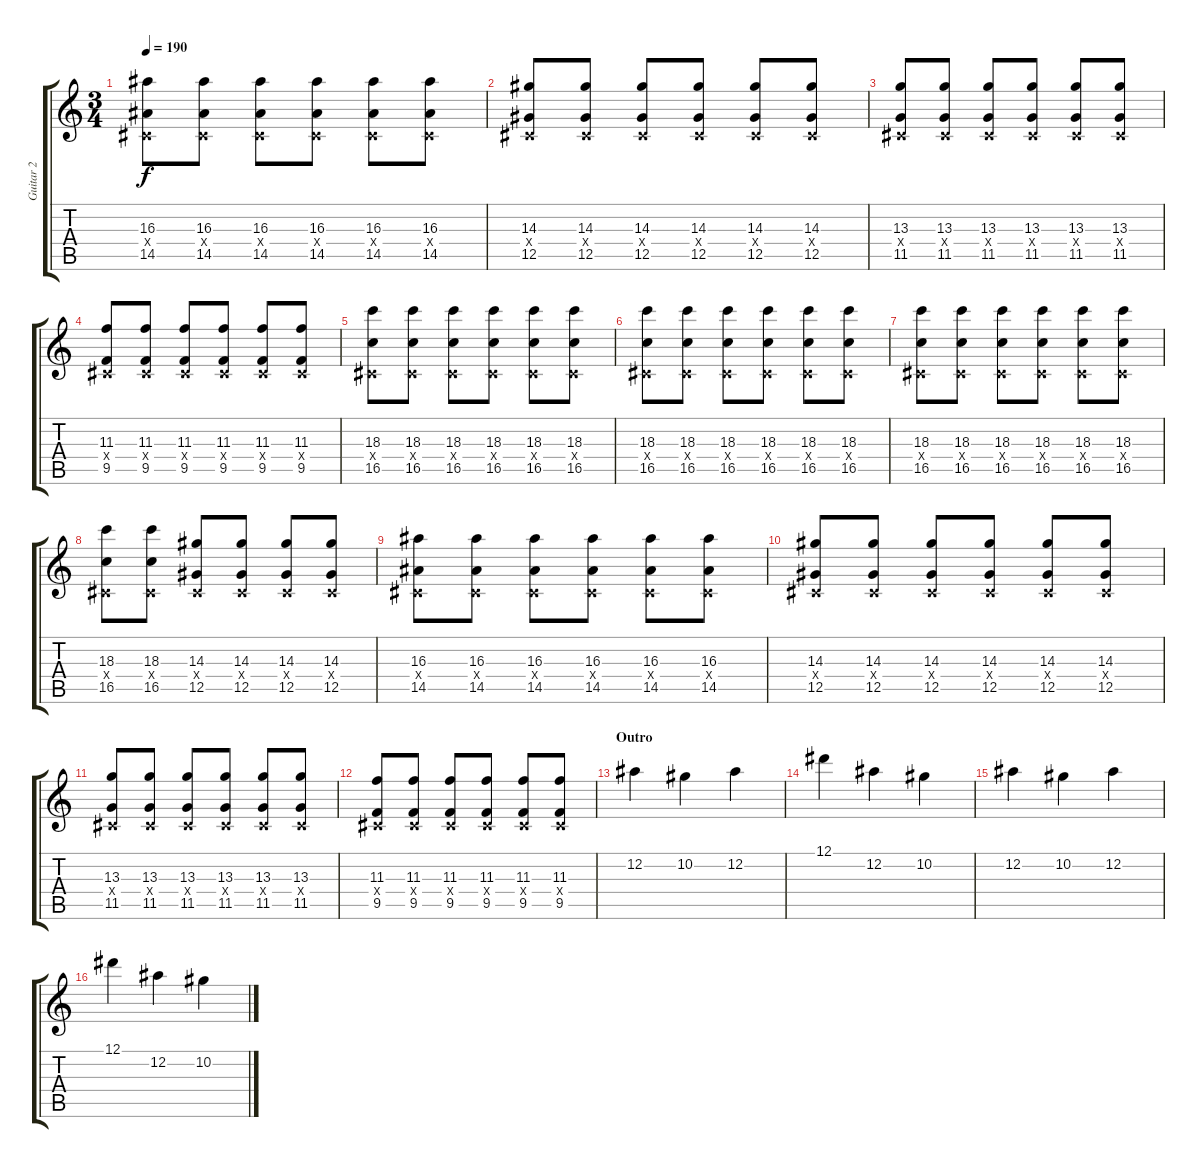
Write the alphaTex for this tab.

\track ("Guitar 2" "Guitar 2") {instrument electricguitarclean}
\staff {score tabs}
\tuning (Eb4 Bb3 Gb3 Db3 Ab2 Db2) {hide}
\ts (3 4)
\tempo 190
\clef g2
\ks c
(16.3 0.4{x} 14.5).8{dy f} (16.3 0.4{x} 14.5).8 (16.3 0.4{x} 14.5).8 (16.3 0.4{x} 14.5).8 (16.3 0.4{x} 14.5).8 (16.3 0.4{x} 14.5).8 |
(14.3 0.4{x} 12.5).8 (14.3 0.4{x} 12.5).8 (14.3 0.4{x} 12.5).8 (14.3 0.4{x} 12.5).8 (14.3 0.4{x} 12.5).8 (14.3 0.4{x} 12.5).8 |
(13.3 0.4{x} 11.5).8 (13.3 0.4{x} 11.5).8 (13.3 0.4{x} 11.5).8 (13.3 0.4{x} 11.5).8 (13.3 0.4{x} 11.5).8 (13.3 0.4{x} 11.5).8 |
(11.3 0.4{x} 9.5).8 (11.3 0.4{x} 9.5).8 (11.3 0.4{x} 9.5).8 (11.3 0.4{x} 9.5).8 (11.3 0.4{x} 9.5).8 (11.3 0.4{x} 9.5).8 |
(18.3 0.4{x} 16.5).8 (18.3 0.4{x} 16.5).8 (18.3 0.4{x} 16.5).8 (18.3 0.4{x} 16.5).8 (18.3 0.4{x} 16.5).8 (18.3 0.4{x} 16.5).8 |
(18.3 0.4{x} 16.5).8 (18.3 0.4{x} 16.5).8 (18.3 0.4{x} 16.5).8 (18.3 0.4{x} 16.5).8 (18.3 0.4{x} 16.5).8 (18.3 0.4{x} 16.5).8 |
(18.3 0.4{x} 16.5).8 (18.3 0.4{x} 16.5).8 (18.3 0.4{x} 16.5).8 (18.3 0.4{x} 16.5).8 (18.3 0.4{x} 16.5).8 (18.3 0.4{x} 16.5).8 |
(18.3 0.4{x} 16.5).8 (18.3 0.4{x} 16.5).8 (14.3 0.4{x} 12.5).8 (14.3 0.4{x} 12.5).8 (14.3 0.4{x} 12.5).8 (14.3 0.4{x} 12.5).8 |
(16.3 0.4{x} 14.5).8 (16.3 0.4{x} 14.5).8 (16.3 0.4{x} 14.5).8 (16.3 0.4{x} 14.5).8 (16.3 0.4{x} 14.5).8 (16.3 0.4{x} 14.5).8 |
(14.3 0.4{x} 12.5).8 (14.3 0.4{x} 12.5).8 (14.3 0.4{x} 12.5).8 (14.3 0.4{x} 12.5).8 (14.3 0.4{x} 12.5).8 (14.3 0.4{x} 12.5).8 |
(13.3 0.4{x} 11.5).8 (13.3 0.4{x} 11.5).8 (13.3 0.4{x} 11.5).8 (13.3 0.4{x} 11.5).8 (13.3 0.4{x} 11.5).8 (13.3 0.4{x} 11.5).8 |
(11.3 0.4{x} 9.5).8 (11.3 0.4{x} 9.5).8 (11.3 0.4{x} 9.5).8 (11.3 0.4{x} 9.5).8 (11.3 0.4{x} 9.5).8 (11.3 0.4{x} 9.5).8 |
\section ("" "Outro")
12.2.4{volume 13 instrument overdrivenguitar} 10.2.4 12.2.4 |
12.1.4 12.2.4 10.2.4 |
12.2.4 10.2.4 12.2.4 |
12.1.4 12.2.4 10.2.4
